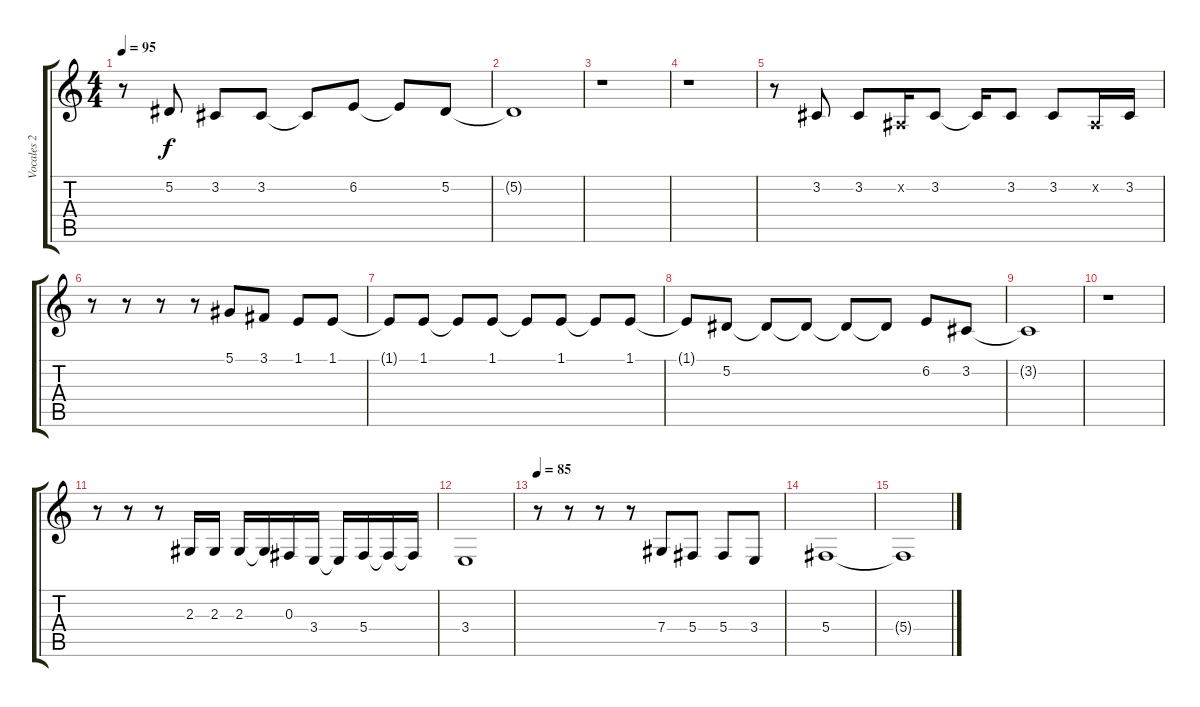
\track ("Vocales 2" "Vocales 2") {instrument acousticgrandpiano}
\staff {score tabs}
\tuning (Eb4 Bb3 Gb3 Db3 Ab2 Db2) {hide}
\ts (4 4)
\tempo 95
\clef g2
\ks c
r.8{dy f} 5.2.8 3.2.8 3.2.8 3.2{t}.8 6.2.8 6.2{t}.8 5.2.8 |
5.2{t}.1 |
r.1 |
r.1 |
r.8 3.2.8 3.2.8 0.2{x}.16 3.2.8 3.2{t}.16 3.2.8 3.2.8 0.2{x}.16 3.2.16 |
r.8 r.8 r.8 r.8 5.1.8 3.1.8 1.1.8 1.1.8 |
1.1{t}.8 1.1.8 1.1{t}.8 1.1.8 1.1{t}.8 1.1.8 1.1{t}.8 1.1.8 |
1.1{t}.8 5.2.8 5.2{t}.8 5.2{t}.8 5.2{t}.8 5.2{t}.8 6.2.8 3.2.8 |
3.2{t}.1 |
r.1 |
r.8 r.8 r.8 2.3.16 2.3.16 2.3.16 2.3{t}.16 0.3.16 3.4.16 3.4{t}.16 5.4.16 5.4{t}.16 5.4{t}.16 |
3.4.1 |
\tempo 85
r.8 r.8 r.8 r.8 7.4.8 5.4.8 5.4.8 3.4.8 |
5.4.1 |
5.4{t}.1
